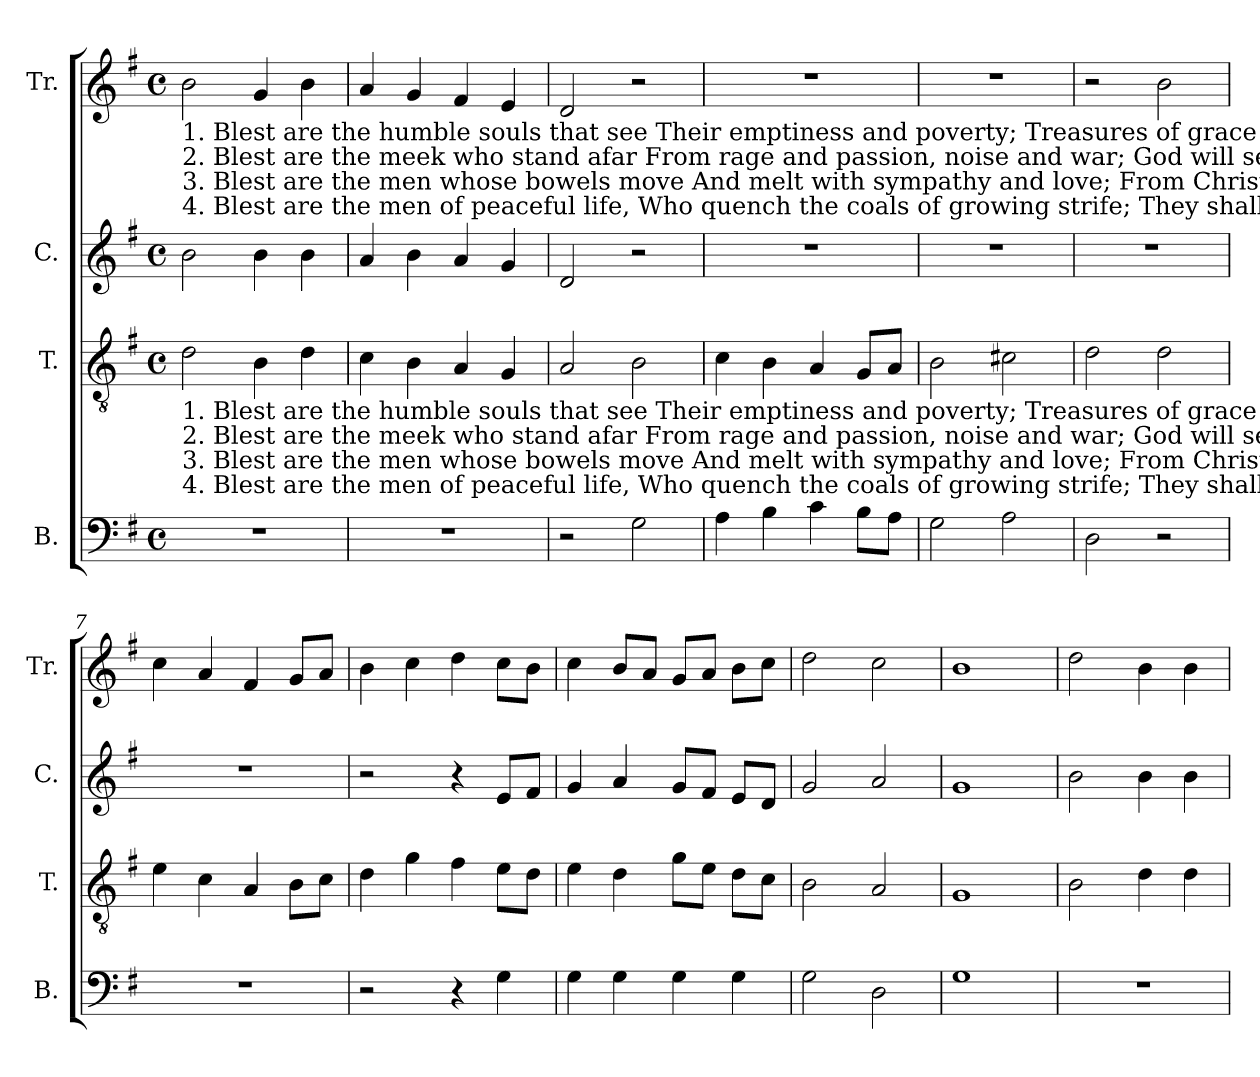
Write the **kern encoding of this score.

**kern	**kern	**kern	**kern
*part4	*part3	*part2	*part1
*staff4	*staff3	*staff2	*staff1
*I"B.	*I"T.	*I"C.	*I"Tr.
*I'B.	*I'T.	*I'C.	*I'Tr.
*clefF4	*clefGv2	*clefG2	*clefG2
*k[f#]	*k[f#]	*k[f#]	*k[f#]
*M4/4	*M4/4	*M4/4	*M4/4
*met(c)	*met(c)	*met(c)	*met(c)
*MM120	*MM120	*MM120	*MM120
=1	=1	=1	=1
!	!	!	!LO:TX:b:t=1. Blest are the humble souls that see  Their   emptiness    and    poverty;     Treasures of grace  to  them are giv'n,  And crowns of      joy     laid       up  in  heav'n.  Blest are the men of   bro  –   ken
!	!	!	!LO:TX:b:t=2. Blest are the meek who stand afar  From rage and passion, noise and war;  God  will  secure their  happy state,   And  plead  their  cause  a  –  gainst  the  great. Blest are the souls that  thirst   for
!	!	!	!LO:TX:b:t=3. Blest are the men whose bowels move And melt with sympathy and love;  From Christ the Lord shall they obtain  Like   sympathy          and    love   a  – gain.  Blest are the pure whose hearts are
!	!	!	!LO:TX:b:t=4. Blest are the men of peaceful life, Who quench the coals of growing strife; They shall be called the heirs of bliss, The sons    of      God,   the    God  of  peace.  Blest are the  sufferers   who    par –
!	!LO:TX:b:t=1. Blest are the humble souls that see  Their   emptiness    and    poverty;     Treasures of grace  to  them are giv'n,  And crowns of      joy     laid       up  in  heav'n.  Blest are the men of   bro  –   ken	!	!
!	!LO:TX:b:t=2. Blest are the meek who stand afar  From rage and passion, noise and war;  God  will  secure their  happy state,   And  plead  their  cause  a  –  gainst  the  great. Blest are the souls that  thirst   for	!	!
!	!LO:TX:b:t=3. Blest are the men whose bowels move And melt with sympathy and love;  From Christ the Lord shall they obtain  Like   sympathy          and    love   a  – gain.  Blest are the pure whose hearts are	!	!
!	!LO:TX:b:t=4. Blest are the men of peaceful life, Who quench the coals of growing strife; They shall be called the heirs of bliss, The sons    of      God,   the    God  of  peace.  Blest are the  sufferers   who    par –	!	!
1r	2d!\	2b!\	2b!\
.	4B!\	4b!\	4g!/
.	4d!\	4b!\	4b!\
=2	=2	=2	=2
1r	4c!\	4a!/	4a!/
.	4B!\	4b!\	4g!/
.	4A!/	4a!/	4f#!/
.	4G!/	4g!/	4e!/
=3	=3	=3	=3
2r	2A!/	2d!/	2d!/
2G!\	2B!\	2r	2r
=4	=4	=4	=4
4A!\	4c!\	1r	1r
4B!\	4B!\	.	.
4c!\	4A!/	.	.
8B!\L	8G!/L	.	.
8A!\J	8A!/J	.	.
=5	=5	=5	=5
2G!\	2B!\	1r	1r
2A!\	2c#X!\	.	.
=6	=6	=6	=6
2D!\	2d!\	1r	2r
2r	2d!\	.	2b!\
=7	=7	=7	=7
1r	4e!\	1r	4cc!\
.	4c!\	.	4a!/
.	4A!/	.	4f#!/
.	8B!\L	.	8g!/L
.	8c!\J	.	8a!/J
=8	=8	=8	=8
2r	4d!\	2r	4b!\
.	4g!\	.	4cc!\
4r	4f#!\	4r	4dd!\
4G!\	8e!\L	8e!/L	8cc!\L
.	8d!\J	8f#!/J	8b!\J
=9	=9	=9	=9
4G!\	4e!\	4g!/	4cc!\
4G!\	4d!\	4a!/	8b!/L
.	.	.	8a!/J
4G!\	8g!\L	8g!/L	8g!/L
.	8e!\J	8f#!/J	8a!/J
4G!\	8d!\L	8e!/L	8b!\L
.	8c!\J	8d!/J	8cc!\J
=10	=10	=10	=10
2G!\	2B!\	2g!/	2dd!\
2D!\	2A!/	2a!/	2cc!\
=11	=11	=11	=11
1G!	1G!	1g!	1b!
=12	=12	=12	=12
1r	2B!\	2b!\	2dd!\
.	4d!\	4b!\	4b!\
.	4d!\	4b!\	4b!\
=	=	=	=
*-	*-	*-	*-
